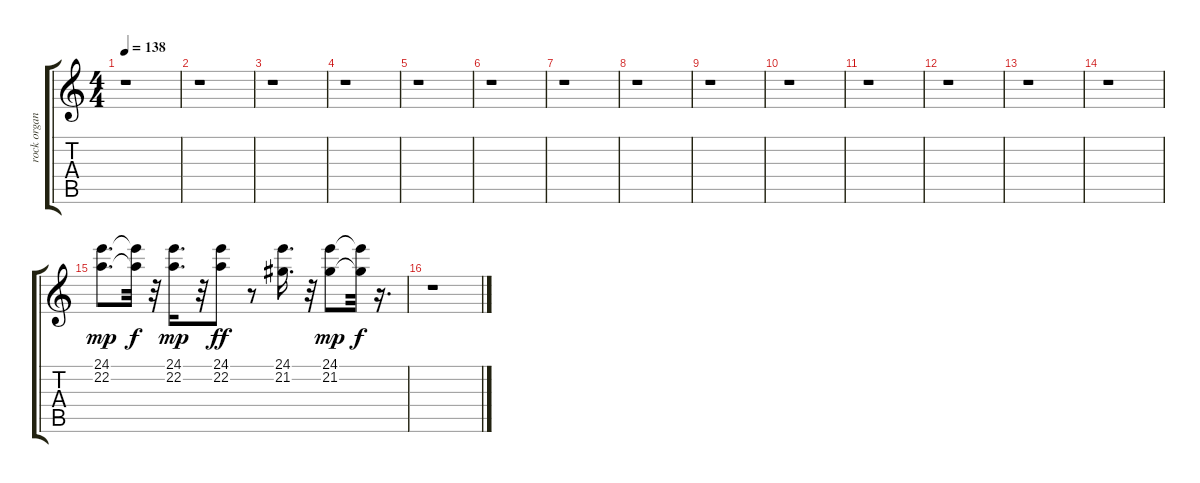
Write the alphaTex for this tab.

\track ("rock organ" "rock organ") {instrument rockorgan}
\staff {score tabs}
\tuning (E4 B3 G3 D3 A2 E2) {hide}
\ts (4 4)
\tempo 138
\clef g2
\ks c
r.1{dy mp} |
r.1 |
r.1 |
r.1 |
r.1 |
r.1 |
r.1 |
r.1 |
r.1 |
r.1 |
r.1 |
r.1 |
r.1 |
r.1 |
(24.1 22.2).8{d} (24.1{t} 22.2{t}).32{dy f} r.32 (24.1 22.2).16{d dy mp} r.32 (24.1 22.2).8{dy ff} r.8 (24.1 21.2).16{d} r.32 (24.1 21.2).8{dy mp} (24.1{t} 21.2{t}).32{dy f} r.16{d} |
r.1
